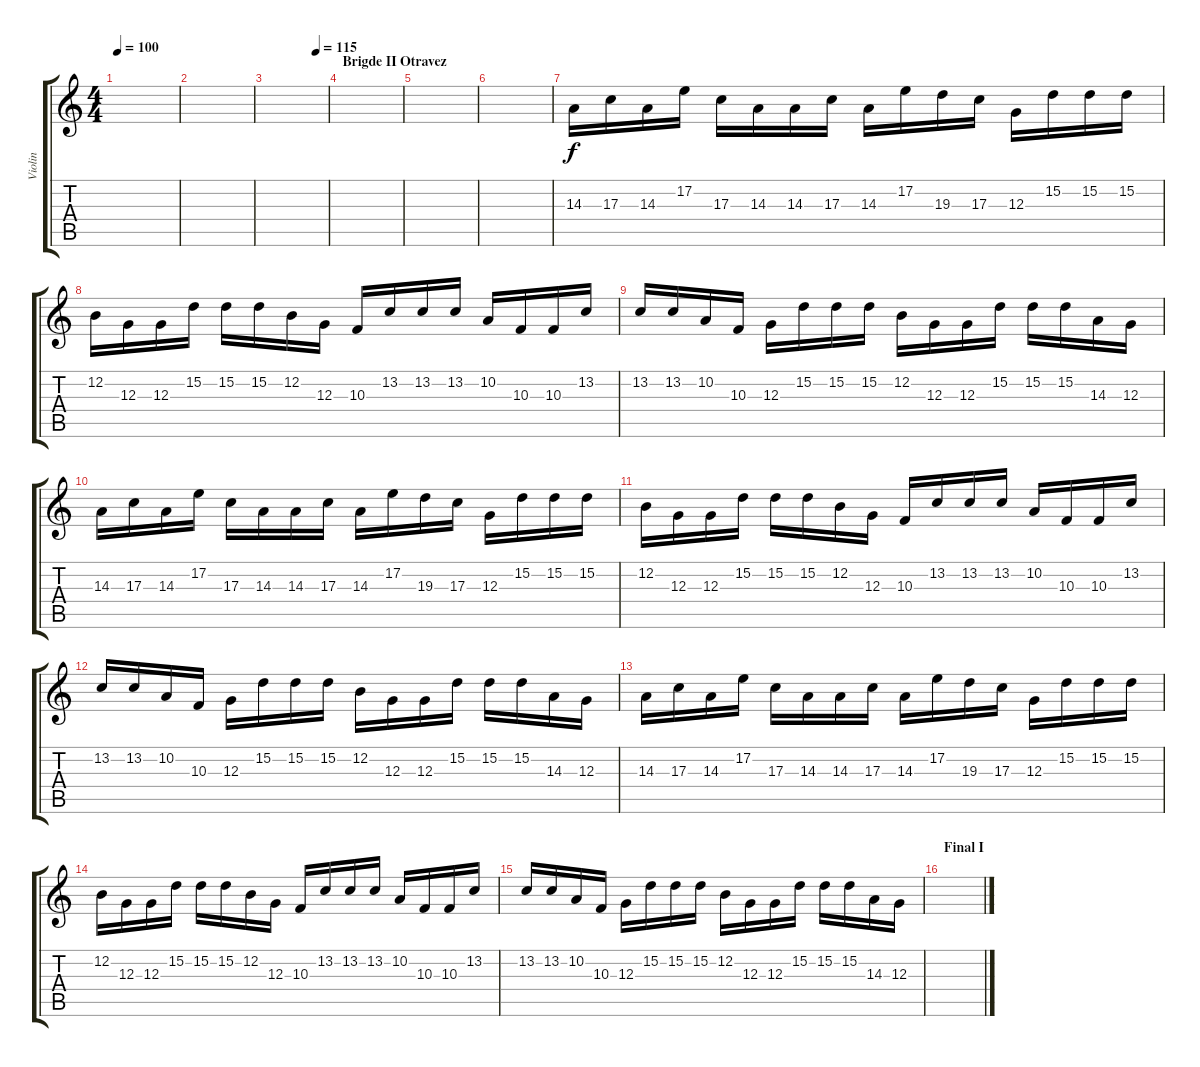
\track ("Violin" "Violin") {instrument violin}
\staff {score tabs}
\tuning (E4 B3 G3 D3 A2 E2) {hide}
\ts (4 4)
\tempo 100
\clef g2
\ks c
|
|
\tempo (115 0.8125)
|
\section ("" "Brigde II Otravez")
|
|
|
14.3.16 17.3.16 14.3.16 17.2.16 17.3.16 14.3.16 14.3.16 17.3.16 14.3.16 17.2.16 19.3.16 17.3.16 12.3.16 15.2.16 15.2.16 15.2.16 |
12.2.16 12.3.16 12.3.16 15.2.16 15.2.16 15.2.16 12.2.16 12.3.16 10.3.16 13.2.16 13.2.16 13.2.16 10.2.16 10.3.16 10.3.16 13.2.16 |
13.2.16 13.2.16 10.2.16 10.3.16 12.3.16 15.2.16 15.2.16 15.2.16 12.2.16 12.3.16 12.3.16 15.2.16 15.2.16 15.2.16 14.3.16 12.3.16 |
14.3.16 17.3.16 14.3.16 17.2.16 17.3.16 14.3.16 14.3.16 17.3.16 14.3.16 17.2.16 19.3.16 17.3.16 12.3.16 15.2.16 15.2.16 15.2.16 |
12.2.16 12.3.16 12.3.16 15.2.16 15.2.16 15.2.16 12.2.16 12.3.16 10.3.16 13.2.16 13.2.16 13.2.16 10.2.16 10.3.16 10.3.16 13.2.16 |
13.2.16 13.2.16 10.2.16 10.3.16 12.3.16 15.2.16 15.2.16 15.2.16 12.2.16 12.3.16 12.3.16 15.2.16 15.2.16 15.2.16 14.3.16 12.3.16 |
14.3.16 17.3.16 14.3.16 17.2.16 17.3.16 14.3.16 14.3.16 17.3.16 14.3.16 17.2.16 19.3.16 17.3.16 12.3.16 15.2.16 15.2.16 15.2.16 |
12.2.16 12.3.16 12.3.16 15.2.16 15.2.16 15.2.16 12.2.16 12.3.16 10.3.16 13.2.16 13.2.16 13.2.16 10.2.16 10.3.16 10.3.16 13.2.16 |
13.2.16 13.2.16 10.2.16 10.3.16 12.3.16 15.2.16 15.2.16 15.2.16 12.2.16 12.3.16 12.3.16 15.2.16 15.2.16 15.2.16 14.3.16 12.3.16 |
\section ("" "Final I")
